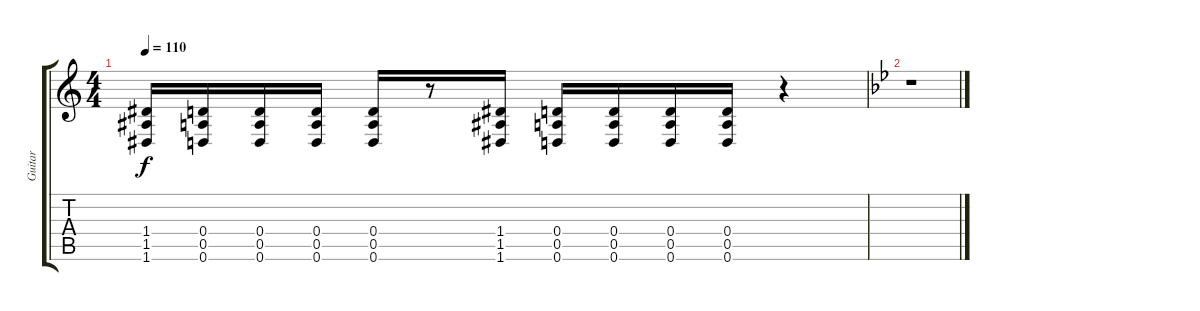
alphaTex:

\track ("Guitar" "Guitar") {instrument distortionguitar}
\staff {score tabs}
\tuning (E4 B3 G3 D3 A2 D2) {hide}
\ts (4 4)
\tempo 110
\clef g2
\ks c
(1.4 1.5 1.6).16{dy f} (0.4 0.5 0.6).16 (0.4 0.5 0.6).16 (0.4 0.5 0.6).16 (0.4 0.5 0.6).16 r.8 (1.4 1.5 1.6).16 (0.4 0.5 0.6).16 (0.4 0.5 0.6).16 (0.4 0.5 0.6).16 (0.4 0.5 0.6).16 r.4 |
\ks bb
r.1
